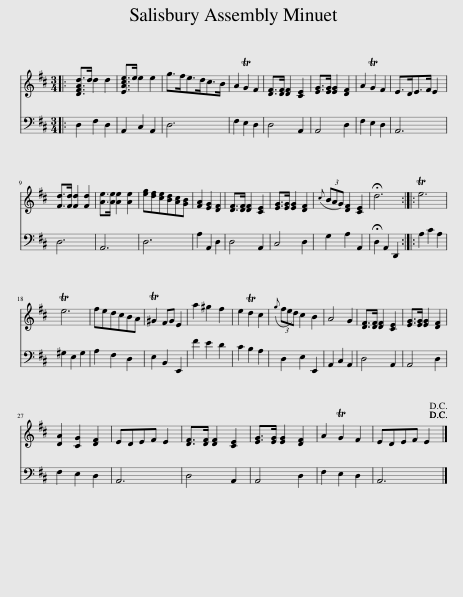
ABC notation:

X:1
%%score 1 2
L:1/8
M:3/4
I:linebreak $
K:D
V:1 treble
V:2 bass
V:1
|: [DFAd]>d d2 d2 | [EAce]>e e2 e2 | g>fe>dc>B | A2 TG2 F2 | [DF]>[DF] [DF]2 [CE]2 | %5
 [EG]>[EG] [EG]2 [DF]2 | A2 TG2 F2 | E>DE>F E2 |$ [Fd]>[Fd] [Fd]2 [Fd]2 | [Ae]>[Ae] [Ae]2 [Ae]2 | %10
 [eg][df][ce][Bd][Ac][GB] | [FA]2 [EG]2 [DF]2 | [DF]>[DF] [DF]2 [CE]2 | [EG]>[EG] [EG]2 [DF]2 |({c} (3BAG) [DF]2 [CE]2 | %15
 !fermata!d6 :: Te6 |$ Te6 | fedcBA | T^G2 FG E2 | %20
 a2 ^g2 f2 | e2 Td2 c2 |({g} (3fed) c2 B2 | A4 G2 | [DF]>[DF] [DF]2 [CE]2 | %25
 [EG]>[EG] [EG]2 [DF]2 |$ [DA]2 [CG]2 [DF]2 | EDEF E2 | [DF]>[DF] [DF]2 [CE]2 | [EG]>[EG] [EG]2 [DF]2 | %30
 A2 TG2 F2 | EDEF E2!D.C.! |] %32
V:2
|: D,2 F,2 D,2 | A,,2 C,2 A,,2 | D,6 | F,2 E,2 D,2 | D,4 A,,2 | %5
 A,,4 D,2 | F,2 E,2 D,2 | A,,6 |$ D,6 | A,,6 | %10
 D,6 | A,2 A,,2 D,2 | D,4 A,,2 | C,4 D,2 | G,2 A,2 A,,2 | %15
 !fermata!D,2 A,,2 D,,2 :: A,2 C2 A,2 |$ ^G,2 E,2 G,2 | A,2 F,2 D,2 | E,2 B,,2 E,,2 | %20
 F2 E2 D2 | C2 B,2 A,2 | D,2 E,2 E,,2 | A,,2 C,2 A,,2 | D,4 A,,2 | %25
 A,,4 D,2 |$ F,2 E,2 D,2 | A,,6 | D,4 A,,2 | A,,4 D,2 | %30
 F,2 E,2 D,2 | A,,6 |] %32
